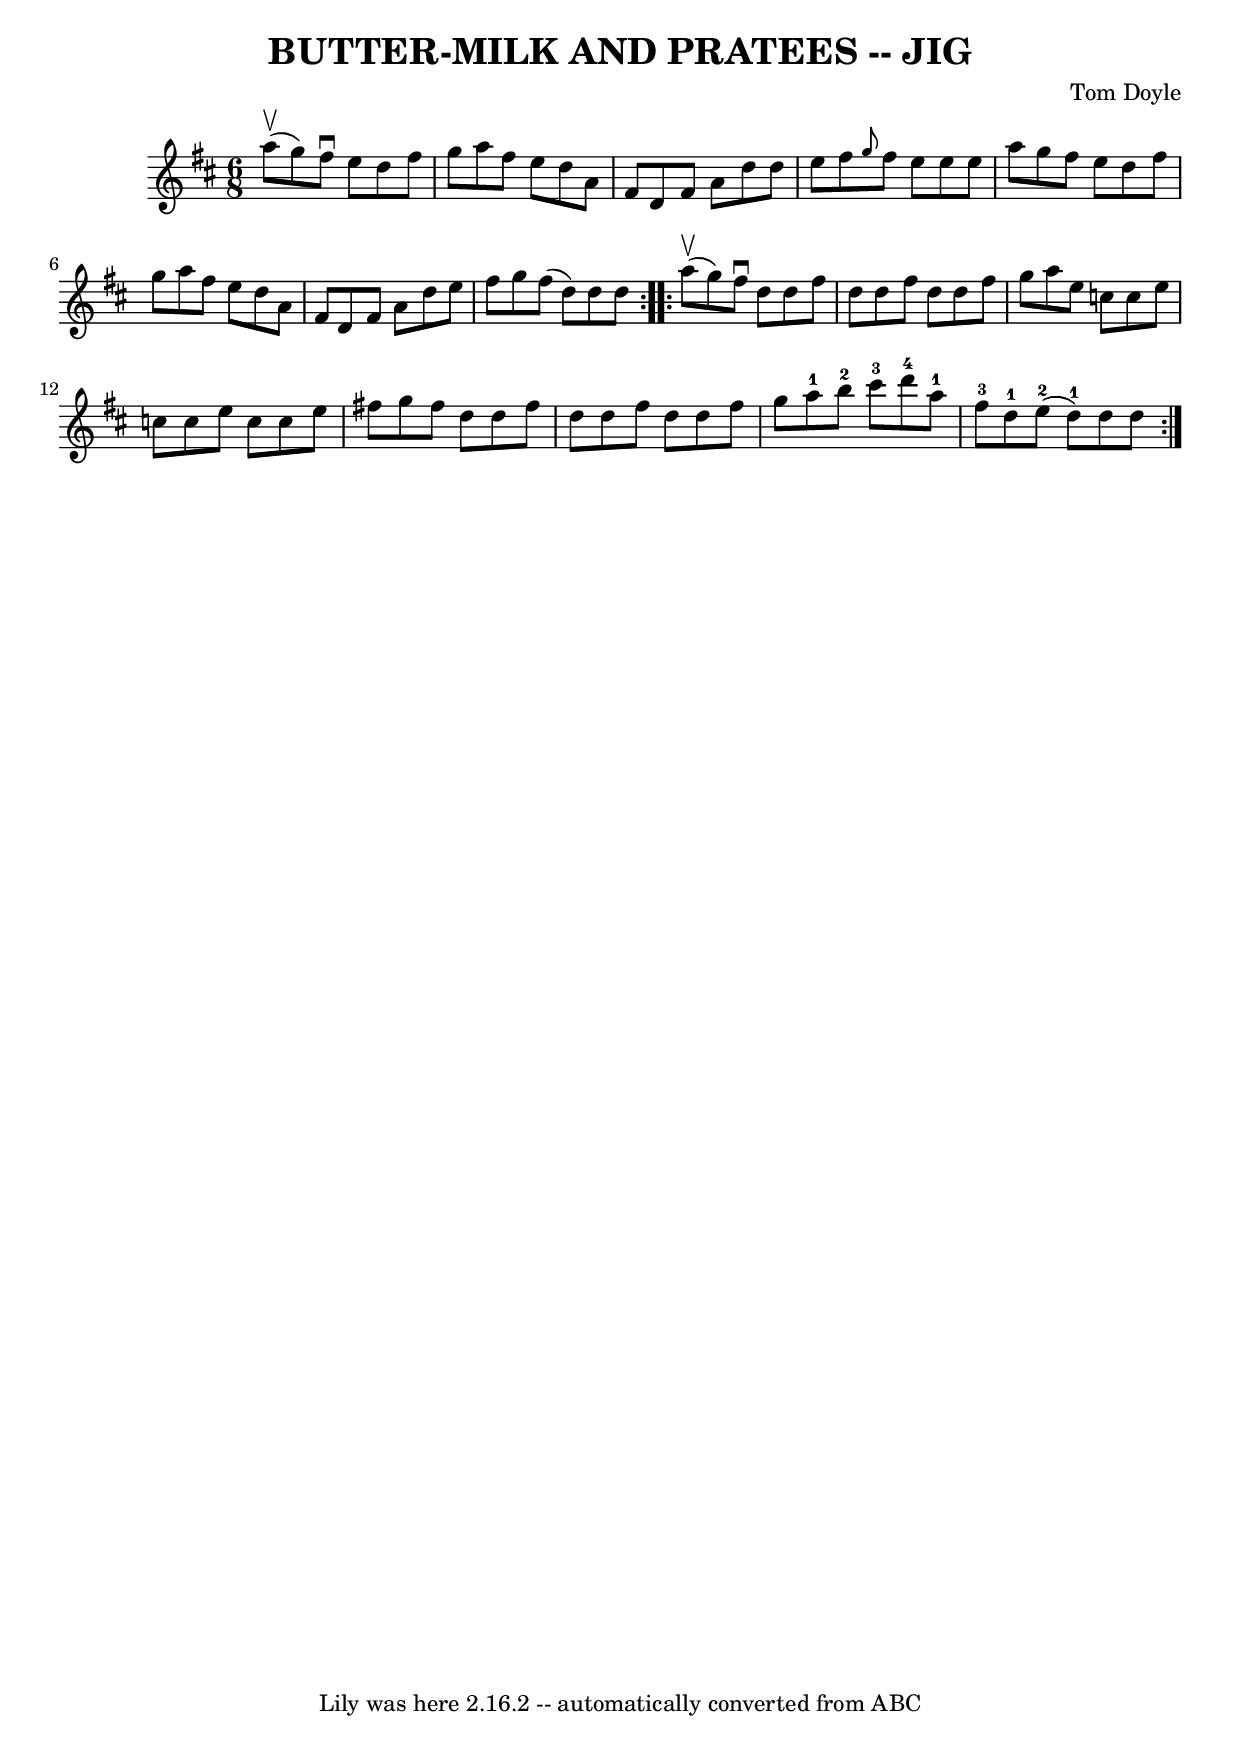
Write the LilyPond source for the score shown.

\version "2.16.2"
\include "Mammoth.ily"
\header {
  %% book = "Ryan's Mammoth Collection of Fiddle Tunes"
  composer = "Tom Doyle"
  crossRefNumber = "1"
  footnotes = ""
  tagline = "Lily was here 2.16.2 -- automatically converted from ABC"
  title = "BUTTER-MILK AND PRATEES -- JIG"

}
voicedefault =  {



  \repeat volta 2 {

    \time 6/8 
    \key d \major
    a''8 (^\upbow g''8)       |
    fis''8^\downbow e''8 d''8 fis''8 g''8 a''8    |
    fis''8 e''8 
    d''8 a'8 fis'8 d'8    |
    fis'8 a'8 d''8 d''8    
    e''8 fis''8    |
    \grace { g''8  
	   } fis''8 e''8 e''8 e''8 
    a''8 g''8    | |
    fis''8 e''8 d''8 fis''8    
    g''8 a''8    |
    fis''8 e''8 d''8 a'8 fis'8 d'8     |
    fis'8 a'8 d''8 e''8 fis''8 g''8    |
    fis''8 (d''8) d''8 d''8    
  }     
  \repeat volta 2 {
    a''8 (^\upbow g''8 )       |
    fis''8^\downbow d''8 d''8 fis''8 d''8 d''8   |
    fis''8 d''8 d''8 fis''8 g''8 a''8    |
    
    e''8 c''8 c''8 e''8 c''8 c''8    |
    e''8 c''8 c''8 
    e''8 fis''!8 g''8    | |
    fis''8 d''8 d''8    
    fis''8 d''8 d''8    |
    fis''8 d''8 d''8 fis''8 g''8   
    a''8-1   |
    b''8-2 cis'''8-3 d'''8-4 a''8-1   
    fis''8-3 d''8-1   |
    e''8-2(d''8-1) d''8 d''8 
    
  }   

}

\score{
  <<

    \context Staff="default"
    {
      \voicedefault 
      
    }

  >>
  \layout {
    
  }
  \midi {
  }

}
